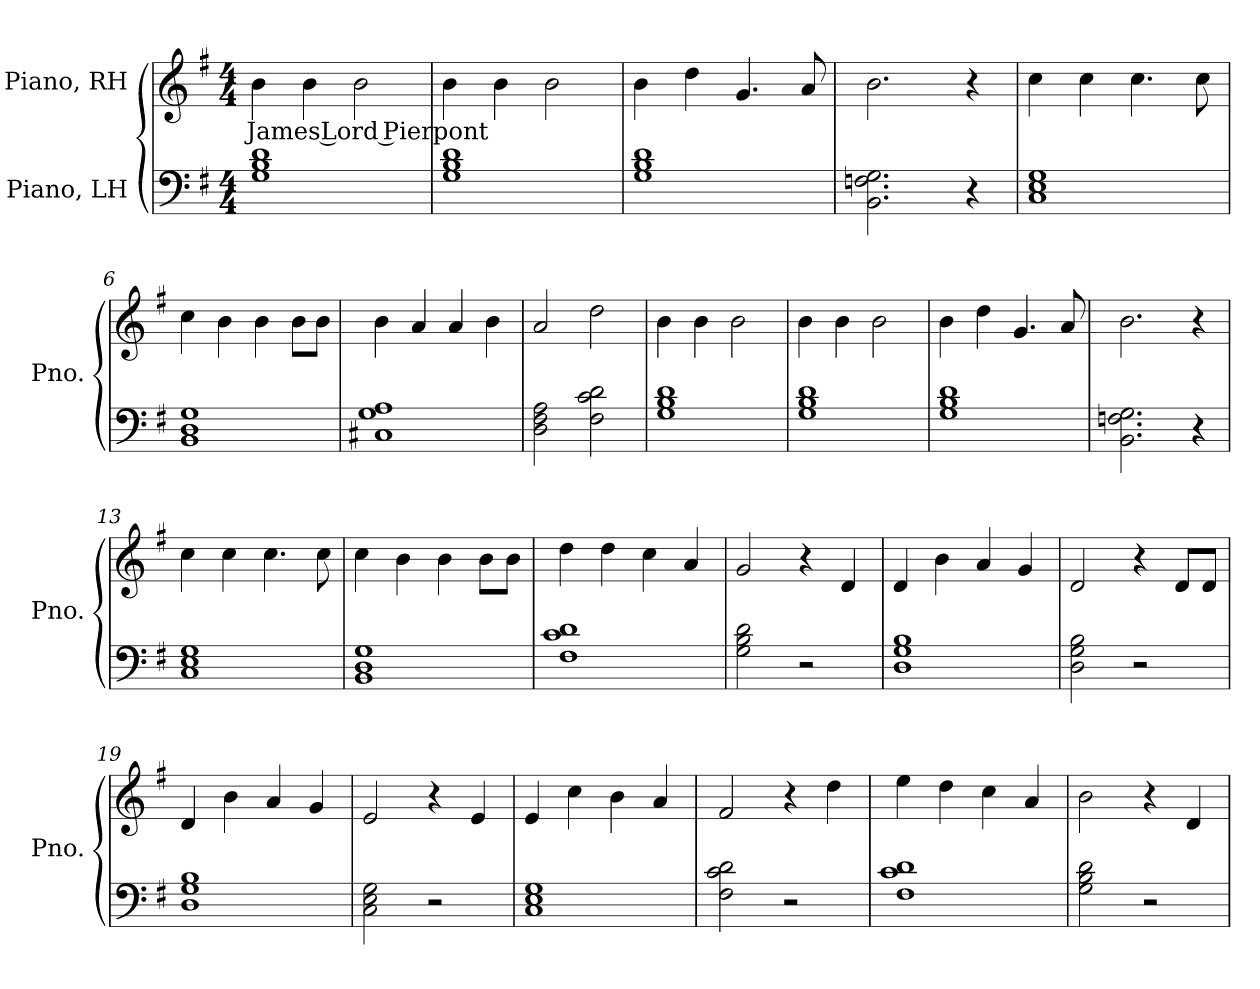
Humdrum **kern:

**kern	**kern	**text
*part2	*part1	*part1
*staff2	*staff1	*staff1
*I"Piano, LH	*I"Piano, RH	*
*I'Pno.	*I'Pno.	*
*clefF4	*clefG2	*
*k[f#]	*k[f#]	*
*M4/4	*M4/4	*
*MM190	*MM190	*
=1	=1	=1
!	!	!LO:LY:b
1G 1B 1d	4b\	James Lord Pierpont
.	4b\	.
.	2b\	.
=2	=2	=2
1G 1B 1d	4b\	.
.	4b\	.
.	2b\	.
=3	=3	=3
1G 1B 1d	4b\	.
.	4dd\	.
.	4.g/	.
.	8a/	.
=4	=4	=4
2.BB\ 2.Fn\ 2.G\	2.b\	.
4r	4r	.
=5	=5	=5
1C 1E 1G	4cc\	.
.	4cc\	.
.	4.cc\	.
.	8cc\	.
=6	=6	=6
1BB 1D 1G	4cc\	.
.	4b\	.
.	4b\	.
.	8b\L	.
.	8b\J	.
!!LO:LB:g=z
=7	=7	=7
1C#X 1G 1A	4b\	.
.	4a/	.
.	4a/	.
.	4b\	.
=8	=8	=8
2D\ 2F#\ 2A\	2a/	.
2F#\ 2c\ 2d\	2dd\	.
=9	=9	=9
1G 1B 1d	4b\	.
.	4b\	.
.	2b\	.
=10	=10	=10
1G 1B 1d	4b\	.
.	4b\	.
.	2b\	.
=11	=11	=11
1G 1B 1d	4b\	.
.	4dd\	.
.	4.g/	.
.	8a/	.
=12	=12	=12
2.BB\ 2.Fn\ 2.G\	2.b\	.
4r	4r	.
=13	=13	=13
1C 1E 1G	4cc\	.
.	4cc\	.
.	4.cc\	.
.	8cc\	.
=14	=14	=14
1BB 1D 1G	4cc\	.
.	4b\	.
.	4b\	.
.	8b\L	.
.	8b\J	.
!!LO:LB:g=z
=15	=15	=15
1F# 1c 1d	4dd\	.
.	4dd\	.
.	4cc\	.
.	4a/	.
=16	=16	=16
2G\ 2B\ 2d\	2g/	.
2r	4r	.
.	4d/	.
=17	=17	=17
1D 1G 1B	4d/	.
.	4b\	.
.	4a/	.
.	4g/	.
=18	=18	=18
2D\ 2G\ 2B\	2d/	.
2r	4r	.
.	8d/L	.
.	8d/J	.
=19	=19	=19
1D 1G 1B	4d/	.
.	4b\	.
.	4a/	.
.	4g/	.
=20	=20	=20
2C\ 2E\ 2G\	2e/	.
2r	4r	.
.	4e/	.
=21	=21	=21
1C 1E 1G	4e/	.
.	4cc\	.
.	4b\	.
.	4a/	.
=22	=22	=22
2F#\ 2c\ 2d\	2f#/	.
2r	4r	.
.	4dd\	.
!!LO:LB:g=z
=23	=23	=23
1F# 1c 1d	4ee\	.
.	4dd\	.
.	4cc\	.
.	4a/	.
=24	=24	=24
2G\ 2B\ 2d\	2b\	.
2r	4r	.
.	4d/	.
=	=	=
*-	*-	*-
